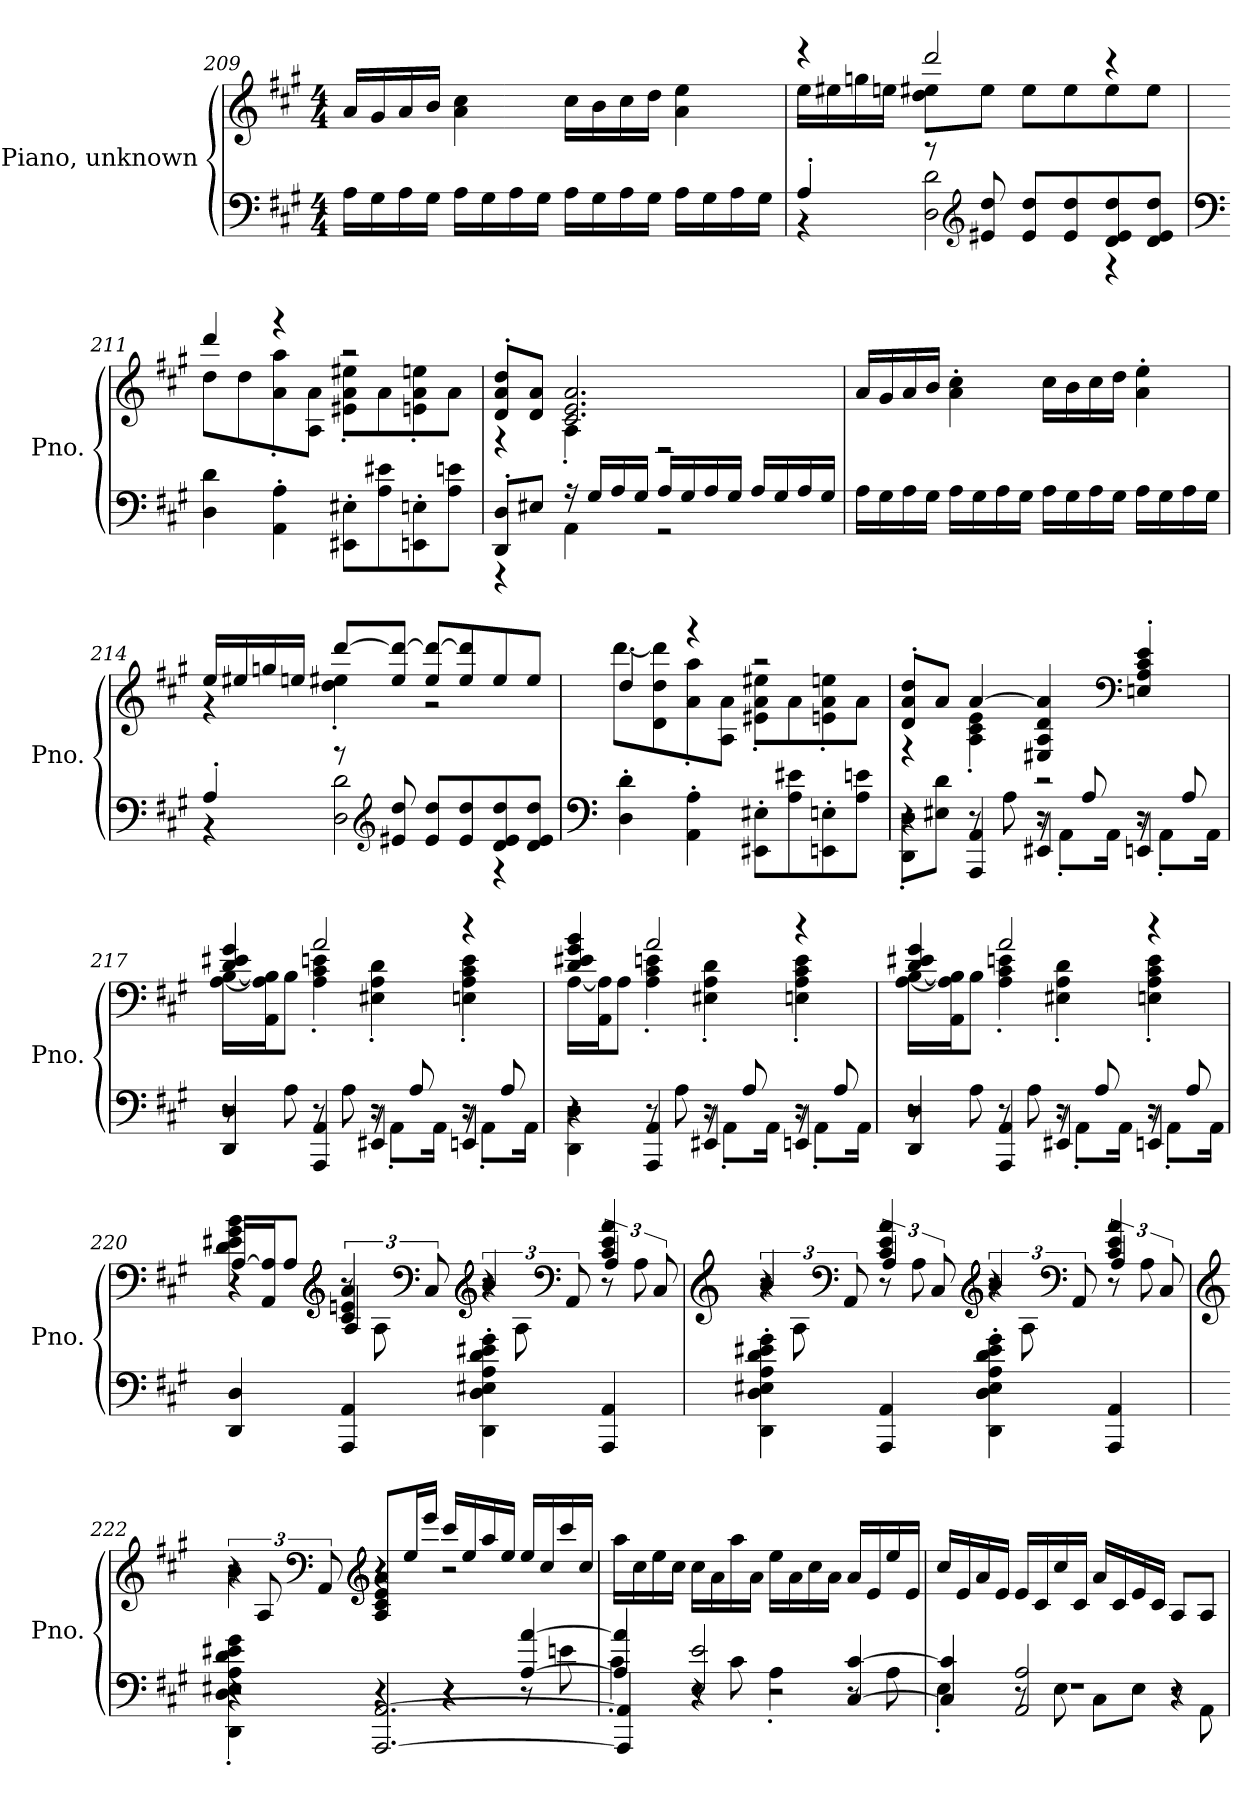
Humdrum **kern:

**kern	**kern
*part1	*part1
*staff2	*staff1
*I"Piano, unknown	*
*I'Pno.	*
!!LO:LB:g=z
*clefF4	*clefG2
*k[f#c#g#]	*k[f#c#g#]
*M4/4	*M4/4
=209	=209
16A\LL	16a/LL
16G#\	16g#/
16A\	16a/
16G#\JJ	16b/JJ
16A\LL	4a\ 4cc#\
16G#\	.
16A\	.
16G#\JJ	.
16A\LL	16cc#\LL
16G#\	16b\
16A\	16cc#\
16G#\JJ	16dd\JJ
16A\LL	4a\ 4ee\
16G#\	.
16A\	.
16G#\JJ	.
=210	=210
*^	*^
4A'/	4r	4r	16ee\LL
.	.	.	16ee#X\
.	.	.	16ggn\
.	.	.	16een\JJ
8r	2D\ 2d\	2ddd/	8dd\ 8ee#X\L
*clefG2	*	*	*
8e#X/ 8dd/	.	.	8ee#\J
8e#/ 8dd/L	.	.	8ee#\L
8e#/ 8dd/	.	.	8ee#\
8d/ 8e#/ 8dd/	4r	4r	8ee#\
8d/ 8e#/ 8dd/J	.	.	8ee#\J
*v	*v	*	*
!!LO:PB:g=z	!!
=211	=211	=211
*clefF4	*	*
4D\ 4d\	4ddd/	8dd\L
.	.	8dd\
4AA\' 4A\'	4r	8a\' 8aa\'
.	.	8A\ 8a\J
8EE#X\' 8E#X\'L	2r	8e#X\' 8a\' 8ee#X\'L
8A\ 8e#X\	.	8a\
8EEn\' 8En\'	.	8en\' 8a\' 8een\'
8A\ 8en\J	.	8a\J
=212	=212	=212
*^	*	*
8DD/' 8D/'L	4r	8d/' 8a/' 8dd/'L	4r
8E#X/J	.	8d/ 8a/J	.
16r	4AA\	2.c#/ 2.e/ 2.a/	4A'\
16G#/LL	.	.	.
16A/	.	.	.
16G#/JJ	.	.	.
16A/LL	2r	.	2r
16G#/	.	.	.
16A/	.	.	.
16G#/JJ	.	.	.
16A/LL	.	.	.
16G#/	.	.	.
16A/	.	.	.
16G#/JJ	.	.	.
*v	*v	*	*
*	*v	*v
=213	=213
16A\LL	16a/LL
16G#\	16g#/
16A\	16a/
16G#\JJ	16b/JJ
16A\LL	4a\' 4cc#\'
16G#\	.
16A\	.
16G#\JJ	.
16A\LL	16cc#\LL
16G#\	16b\
16A\	16cc#\
16G#\JJ	16dd\JJ
16A\LL	4a\' 4ee\'
16G#\	.
16A\	.
16G#\JJ	.
!!LO:LB:g=z
=214	=214
*^	*^
4A'/	4r	16ee/LL	4r
.	.	16ee#X/	.
.	.	16ggn/	.
.	.	16een/JJ	.
8r	2D\ 2d\	[8ddd/L	4dd\' 4ee#X\'
*clefG2	*	*	*
8e#X/ 8dd/	.	8ee#/ 8ddd/_J	.
8e#/ 8dd/L	.	8ee#/ 8ddd/_L	2r
8e#/ 8dd/	.	8ee#/ 8ddd/]	.
8d/ 8e#/ 8dd/	4r	8ee#/	.
8d/ 8e#/ 8dd/J	.	8ee#/J	.
*v	*v	*	*
=215	=215	=215
*clefF4	*	*
4D\' 4d\'	4dd'/	[8ddd\L
.	.	8d\ 8dd\ 8ddd\]
4AA\' 4A\'	4r	8a\' 8aa\'
.	.	8A\ 8a\J
8EE#X\' 8E#X\'L	2r	8e#X\' 8a\' 8ee#X\'L
8A\ 8e#X\	.	8a\
8EEn\' 8En\'	.	8en\' 8a\' 8een\'
8A\ 8en\J	.	8a\J
!!LO:LB:g=z	!!
=216	=216	=216
*^	*	*
*	*^	*	*
2r	8DD\' 8D\'L	4r	8d/' 8a/' 8dd/'L	4r
.	8E#X\ 8d\J	.	8a/J	.
.	8r	4AAA/ 4AA/	[4a/	4A\' 4c#\' 4e\'
.	8A\	.	.	.
8r	16r	4EE#X/	4E#X/ 4A/ 4d/ 4a/]	2r
.	8AA'\L	.	.	.
8A/	.	.	.	.
.	16AA\Jk	.	.	.
*	*	*	*clefF4	*
8r	16r	4EEn/	4En/' 4A/' 4c#/' 4e/'	.
.	8AA'\L	.	.	.
8A/	.	.	.	.
.	16AA\Jk	.	.	.
=217	=217	=217	=217	=217
2r	8r	4DD/ 4D/	4d/ 4e#X/ 4g#/	[16A\ [16B\LL
.	.	.	.	16AA\ 16A\] 16B\]J
.	8A\	.	.	8B\J
.	8r	4AAA/ 4AA/	2a/	4A\' 4c#\' 4en\'
.	8A\	.	.	.
8r	16r	4EE#X/	.	4E#X\' 4A\' 4d\'
.	8AA'\L	.	.	.
8A/	.	.	.	.
.	16AA\Jk	.	.	.
8r	16r	4EEn/	4r	4En\' 4A\' 4c#\' 4e\'
.	8AA'\L	.	.	.
8A/	.	.	.	.
.	16AA\Jk	.	.	.
!!LO:LB:g=z	!!
=218	=218	=218	=218	=218
2r	4DD\ 4D\	4r	4d/ 4e#X/ 4g#/ 4b/	[16A\LL
.	.	.	.	16AA\ 16A\]J
.	.	.	.	8A\J
.	8r	4AAA/ 4AA/	2a/	4A\' 4c#\' 4en\'
.	8A\	.	.	.
8r	16r	4EE#X/	.	4E#X\' 4A\' 4d\'
.	8AA'\L	.	.	.
8A/	.	.	.	.
.	16AA\Jk	.	.	.
8r	16r	4EEn/	4r	4En\' 4A\' 4c#\' 4e\'
.	8AA'\L	.	.	.
8A/	.	.	.	.
.	16AA\Jk	.	.	.
=219	=219	=219	=219	=219
2r	8r	4DD/ 4D/	4d/ 4e#X/ 4g#/	[16A\ [16B\LL
.	.	.	.	16AA\ 16A\] 16B\]J
.	8A\	.	.	8B\J
.	8r	4AAA/ 4AA/	2a/	4A\' 4c#\' 4en\'
.	8A\	.	.	.
8r	16r	4EE#X/	.	4E#X\' 4A\' 4d\'
.	8AA'\L	.	.	.
8A/	.	.	.	.
.	16AA\Jk	.	.	.
8r	16r	4EEn/	4r	4En\' 4A\' 4c#\' 4e\'
.	8AA'\L	.	.	.
8A/	.	.	.	.
.	16AA\Jk	.	.	.
*v	*v	*v	*	*
!!LO:LB:g=z
=220	=220	=220
*	*	*^
4DD/ 4D/	4r	4d\ 4e#X\ 4g#\ 4b\	[16A/LL
.	.	.	16AA/ 16A/]J
.	.	.	8A/J
*	*clefG2	*	*
4AAA/ 4AA/	4c#/ 4en/ 4a/	8r	6A/
.	.	8A\	.
*	*clefF4	*	*
.	.	.	12C#/
*	*clefG2	*	*
4DD\' 4D\' 4E#X\' 4A\' 4d\' 4e#X\' 4g#\'	4b/	8r	6r
.	.	8A\	.
*	*clefF4	*	*
.	.	.	12AA/
4AAA/ 4AA/	4c#/ 4e/ 4a/	8r	6A/
.	.	8A\	.
.	.	.	12C#/
!!LO:LB:g=z	!!	!!
=221	=221	=221	=221
*	*clefG2	*	*
4DD\' 4D\' 4E#X\' 4A\' 4d\' 4e#X\' 4g#\'	4b/	8r	6r
.	.	8A\	.
*	*clefF4	*	*
.	.	.	12AA/
4AAA/ 4AA/	4c#/ 4e/ 4a/	8r	6A/
.	.	8A\	.
.	.	.	12C#/
*	*clefG2	*	*
4DD\' 4D\' 4E#\' 4A\' 4d\' 4e#\' 4g#\'	4b/	8r	6r
.	.	8A\	.
*	*clefF4	*	*
.	.	.	12AA/
4AAA/ 4AA/	4c#/ 4e/ 4a/	8r	6A/
.	.	8A\	.
.	.	.	12C#/
=222	=222	=222	=222
*	*clefG2	*	*
*^	*	*	*
*	*^	*	*	*
2r	4DD\' 4D\' 4E#X\' 4A\' 4d\' 4e#X\' 4g#\'	4r	6r	4b\	8r
.	.	.	.	.	8A/
*	*	*	*clefF4	*	*
.	.	.	12AA/	.	.
*	*	*	*clefG2	*	*
.	4r	[2.AAA/ [2.AA/	8A/ 8c#/ 8e/ 8a/L	4r	4r
.	.	.	16ee/L	.	.
.	.	.	16eee/JJ	.	.
4r	4r	.	16ccc#/LL	2r	2r
.	.	.	16ee/	.	.
.	.	.	16aa/	.	.
.	.	.	16ee/JJ	.	.
[4A/ [4a/	8r	.	16ee/LL	.	.
.	.	.	16cc#/	.	.
.	8en\	.	16ccc#/	.	.
.	.	.	16cc#/JJ	.	.
*	*	*	*v	*v	*v
!!LO:PB:g=z
=223	=223	=223	=223
4A/] 4a/]	4c#'\	4AAA/] 4AA/]	16aa\LL
.	.	.	16cc#\
.	.	.	16ee\
.	.	.	16cc#\JJ
4r	8r	2E/ 2e/	16cc#\LL
.	.	.	16a\
.	8c#\	.	16aa\
.	.	.	16a\JJ
2r	4A'\	.	16ee\LL
.	.	.	16a\
.	.	.	16cc#\
.	.	.	16a\JJ
.	8r	[4C#/ [4c#/	16a/LL
.	.	.	16e/
.	8A\	.	16ee/
.	.	.	16e/JJ
=224	=224	=224	=224
1r	4E'\	4C#/] 4c#/]	16cc#/LL
.	.	.	16e/
.	.	.	16a/
.	.	.	16e/JJ
.	8r	2AA/ 2A/	16e/LL
.	.	.	16c#/
.	8E\	.	16cc#/
.	.	.	16c#/JJ
.	8C#\L	.	16a/LL
.	.	.	16c#/
.	8E\J	.	16e/
.	.	.	16c#/JJ
.	8r	4r	8A/L
.	8AA\	.	8A/J
*v	*v	*v	*
=	=
*-	*-
